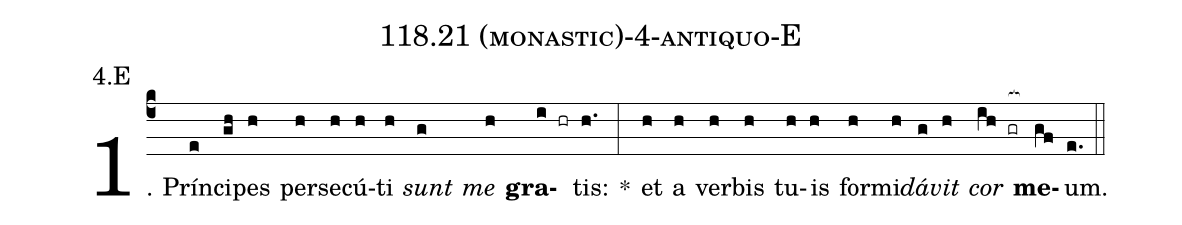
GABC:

name: 118.21 (monastic)-4-antiquo-E;
annotation: 4.E;
%%
(c4)1. Prín(e)ci(gh)pes(h) per(h)se(h)cú(h)ti(h) <i>sunt</i>(g) <i>me</i>(h) <b>gra</b>(i hr)tis:(h.) *(:) et(h) a(h) ver(h)bis(h) tu(h)is(h) for(h)mi(h)<i>dá</i>(g)<i>vit</i>(h) <i>cor</i>(ih gr[ocb:1{]) <b>me</b>(gf[ocb:0}])um.(e.) (::)
